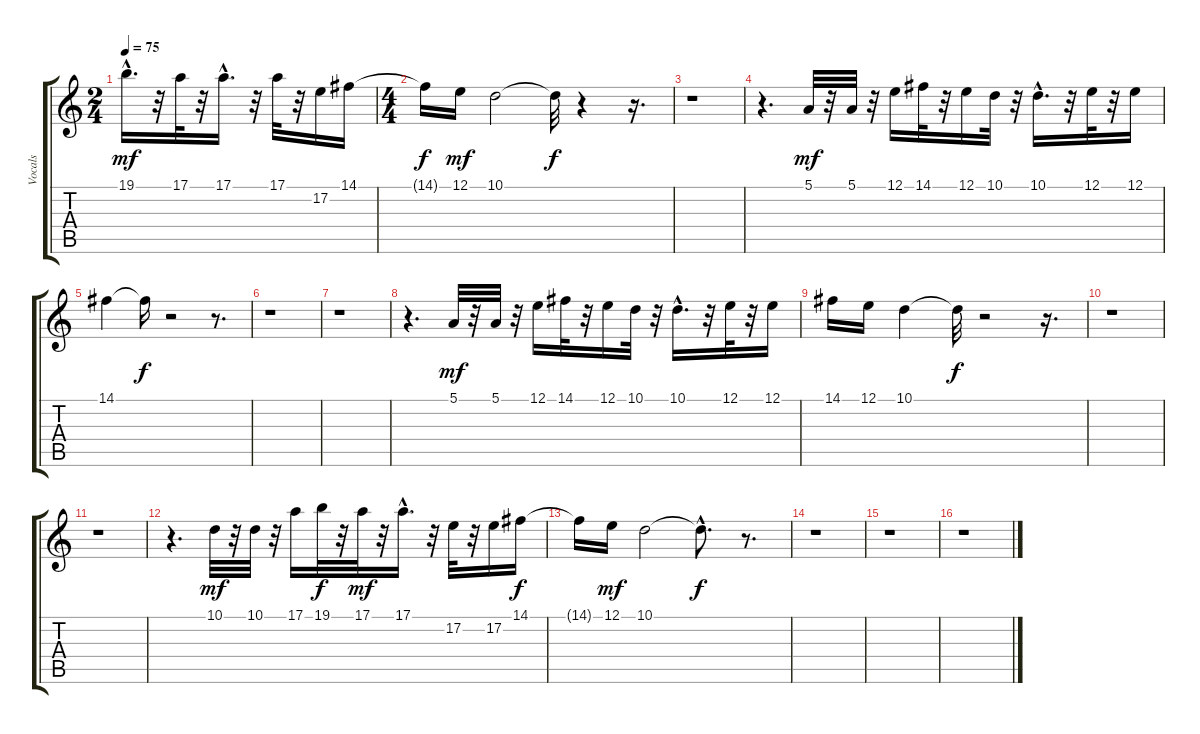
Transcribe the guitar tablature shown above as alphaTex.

\track ("Vocals" "Vocals") {instrument lead3calliope}
\staff {score tabs}
\tuning (E4 B3 G3 D3 A2 E2) {hide}
\ts (2 4)
\tempo 75
\clef g2
\ks c
19.1{hac}.16{d dy mf} r.32 17.1.32 r.32 17.1{hac}.16{d} r.32 17.1.32 r.32 17.2.16 14.1.16 |
\ts (4 4)
14.1{t}.16{dy f} 12.1.16{dy mf} 10.1.2 10.1{t}.32{dy f} r.4 r.16{d} |
r.1 |
r.4{d} 5.1.32{dy mf} r.32 5.1.32 r.32 12.1.16 14.1.32 r.32 12.1.16 10.1.32 r.32 10.1{hac}.16{d} r.32 12.1.32 r.32 12.1.16 |
14.1.4 14.1{t}.16{dy f} r.2 r.8{d} |
r.1 |
r.1 |
r.4{d} 5.1.32{dy mf} r.32 5.1.32 r.32 12.1.16 14.1.32 r.32 12.1.16 10.1.32 r.32 10.1{hac}.16{d} r.32 12.1.32 r.32 12.1.16 |
14.1.16 12.1.16 10.1.4 10.1{t}.32{dy f} r.2 r.16{d} |
r.1 |
r.1 |
r.4{d} 10.1.32{dy mf} r.32 10.1.32 r.32 17.1.16 19.1.32{dy f} r.32 17.1.32{dy mf} r.32 17.1{hac}.16{d} r.32 17.2.32 r.32 17.2.16 14.1.16{dy f} |
14.1{t}.16 12.1.16{dy mf} 10.1.2 10.1{hac t}.8{d dy f} r.8{d} |
r.1 |
r.1 |
r.1
